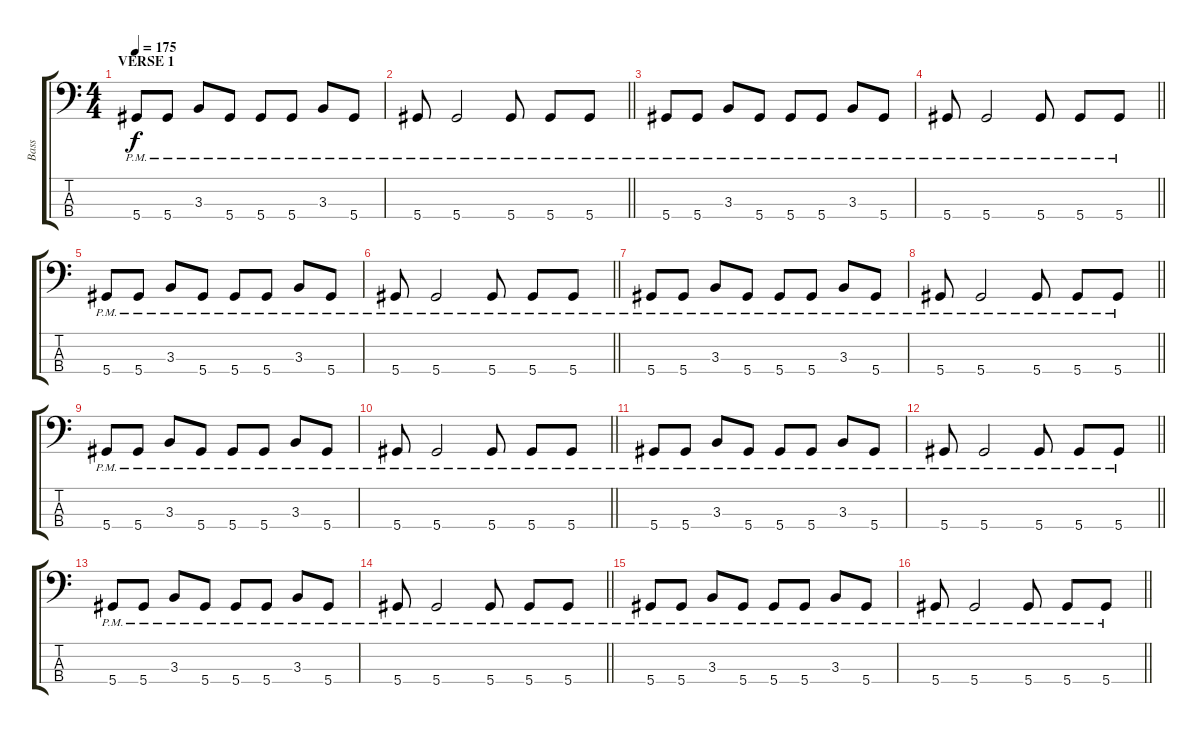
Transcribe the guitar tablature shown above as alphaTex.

\track ("Bass" "Bass") {instrument electricbassfinger}
\staff {score tabs}
\tuning (Gb2 Db2 Ab1 Eb1) {hide}
\ts (4 4)
\section ("" "VERSE 1")
\tempo 175
\clef f4
\ks c
5.4{pm}.8{dy f} 5.4{pm}.8 3.3{pm}.8 5.4{pm}.8 5.4{pm}.8 5.4{pm}.8 3.3{pm}.8 5.4{pm}.8 |
\barLineRight lightlight
5.4{pm}.8 5.4{pm}.2 5.4{pm}.8 5.4{pm}.8 5.4{pm}.8 |
5.4{pm}.8 5.4{pm}.8 3.3{pm}.8 5.4{pm}.8 5.4{pm}.8 5.4{pm}.8 3.3{pm}.8 5.4{pm}.8 |
\barLineRight lightlight
5.4{pm}.8 5.4{pm}.2 5.4{pm}.8 5.4{pm}.8 5.4{pm}.8 |
5.4{pm}.8 5.4{pm}.8 3.3{pm}.8 5.4{pm}.8 5.4{pm}.8 5.4{pm}.8 3.3{pm}.8 5.4{pm}.8 |
\barLineRight lightlight
5.4{pm}.8 5.4{pm}.2 5.4{pm}.8 5.4{pm}.8 5.4{pm}.8 |
5.4{pm}.8 5.4{pm}.8 3.3{pm}.8 5.4{pm}.8 5.4{pm}.8 5.4{pm}.8 3.3{pm}.8 5.4{pm}.8 |
\barLineRight lightlight
5.4{pm}.8 5.4{pm}.2 5.4{pm}.8 5.4{pm}.8 5.4{pm}.8 |
5.4{pm}.8 5.4{pm}.8 3.3{pm}.8 5.4{pm}.8 5.4{pm}.8 5.4{pm}.8 3.3{pm}.8 5.4{pm}.8 |
\barLineRight lightlight
5.4{pm}.8 5.4{pm}.2 5.4{pm}.8 5.4{pm}.8 5.4{pm}.8 |
5.4{pm}.8 5.4{pm}.8 3.3{pm}.8 5.4{pm}.8 5.4{pm}.8 5.4{pm}.8 3.3{pm}.8 5.4{pm}.8 |
\barLineRight lightlight
5.4{pm}.8 5.4{pm}.2 5.4{pm}.8 5.4{pm}.8 5.4{pm}.8 |
5.4{pm}.8 5.4{pm}.8 3.3{pm}.8 5.4{pm}.8 5.4{pm}.8 5.4{pm}.8 3.3{pm}.8 5.4{pm}.8 |
\barLineRight lightlight
5.4{pm}.8 5.4{pm}.2 5.4{pm}.8 5.4{pm}.8 5.4{pm}.8 |
5.4{pm}.8 5.4{pm}.8 3.3{pm}.8 5.4{pm}.8 5.4{pm}.8 5.4{pm}.8 3.3{pm}.8 5.4{pm}.8 |
\barLineRight lightlight
5.4{pm}.8 5.4{pm}.2 5.4{pm}.8 5.4{pm}.8 5.4{pm}.8
